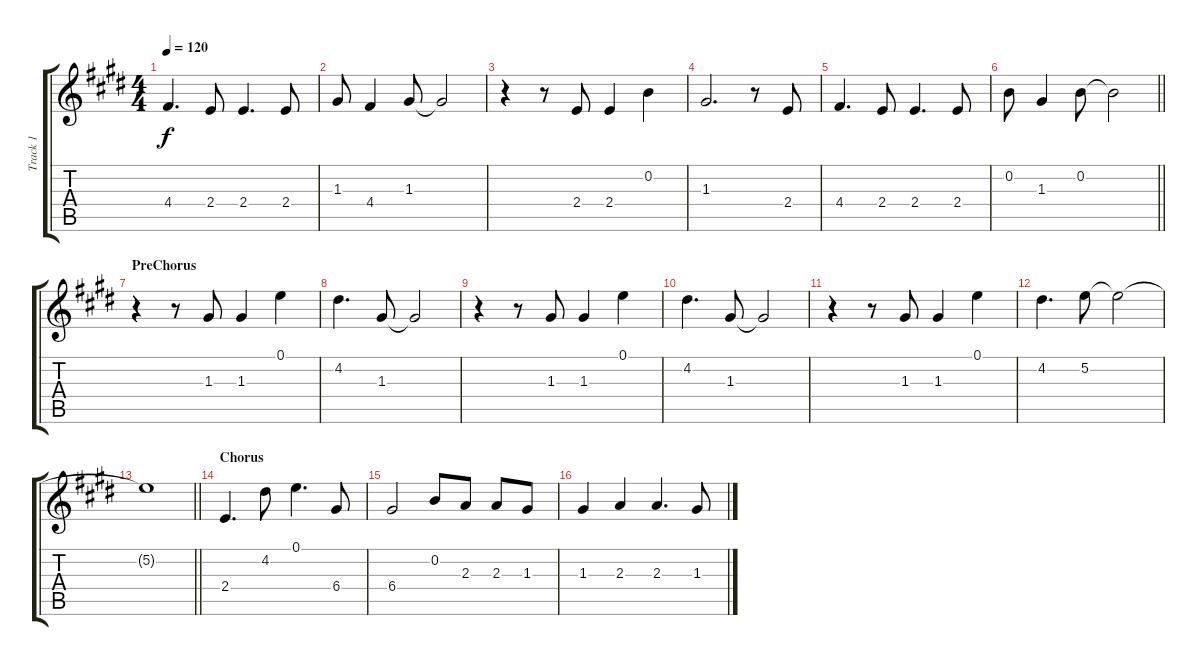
\track ("Track 1" "Track 1") {instrument acousticguitarnylon}
\staff {score tabs}
\tuning (E4 B3 G3 D3 A2 E2) {hide}
\ts (4 4)
\tempo 120
\clef g2
\ks e
4.4.4{d dy f} 2.4.8 2.4.4{d} 2.4.8 |
1.3.8 4.4.4 1.3.8 1.3{t}.2 |
r.4 r.8 2.4.8 2.4.4 0.2.4 |
1.3.2{d} r.8 2.4.8 |
4.4.4{d} 2.4.8 2.4.4{d} 2.4.8 |
\barLineRight lightlight
0.2.8 1.3.4 0.2.8 0.2{t}.2 |
\section ("" "PreChorus")
r.4 r.8 1.3.8 1.3.4 0.1.4 |
4.2.4{d} 1.3.8 1.3{t}.2 |
r.4 r.8 1.3.8 1.3.4 0.1.4 |
4.2.4{d} 1.3.8 1.3{t}.2 |
r.4 r.8 1.3.8 1.3.4 0.1.4 |
4.2.4{d} 5.2.8 5.2{t}.2 |
\barLineRight lightlight
5.2{t}.1 |
\section ("" "Chorus")
2.4.4{d} 4.2.8 0.1.4{d} 6.4.8 |
6.4.2 0.2.8 2.3.8 2.3.8 1.3.8 |
1.3.4 2.3.4 2.3.4{d} 1.3.8
